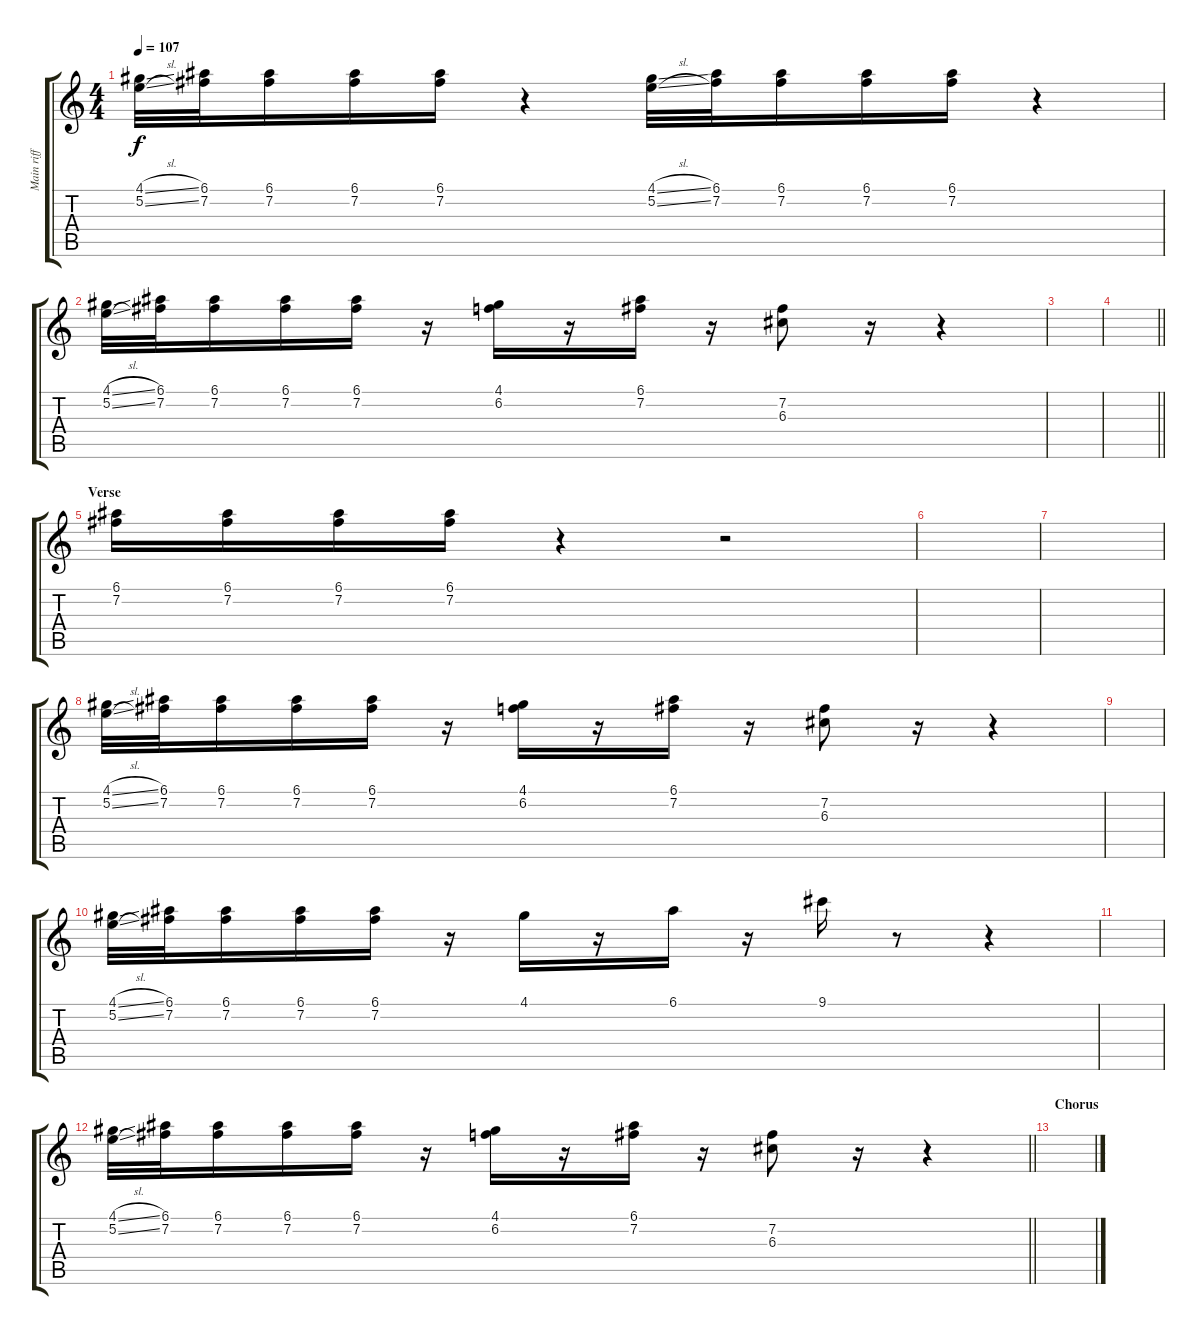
\track ("Main riff guitar" "Main riff ") {instrument acousticguitarsteel}
\staff {score tabs}
\tuning (E4 B3 G3 D3 A2 E2) {hide}
\ts (4 4)
\tempo 107
\clef g2
\ks c
(4.1{sl} 5.2{sl}).32{dy f} (6.1 7.2).32 (6.1 7.2).16 (6.1 7.2).16 (6.1 7.2).16 r.4 (4.1{sl} 5.2{sl}).32 (6.1 7.2).32 (6.1 7.2).16 (6.1 7.2).16 (6.1 7.2).16 r.4 |
(4.1{sl} 5.2{sl}).32 (6.1 7.2).32 (6.1 7.2).16 (6.1 7.2).16 (6.1 7.2).16 r.16 (4.1 6.2).16 r.16 (6.1 7.2).16 r.16 (7.2 6.3).8 r.16 r.4 |
|
\barLineRight lightlight
|
\section ("" "Verse")
(6.1 7.2).16 (6.1 7.2).16 (6.1 7.2).16 (6.1 7.2).16 r.4 r.2 |
|
|
(4.1{sl} 5.2{sl}).32 (6.1 7.2).32 (6.1 7.2).16 (6.1 7.2).16 (6.1 7.2).16 r.16 (4.1 6.2).16 r.16 (6.1 7.2).16 r.16 (7.2 6.3).8 r.16 r.4 |
|
(4.1{sl} 5.2{sl}).32{balance 8} (6.1 7.2).32 (6.1 7.2).16 (6.1 7.2).16 (6.1 7.2).16 r.16 4.1.16 r.16 6.1.16 r.16 9.1.16 r.8 r.4 |
|
\barLineRight lightlight
(4.1{sl} 5.2{sl}).32{balance 16} (6.1 7.2).32 (6.1 7.2).16 (6.1 7.2).16 (6.1 7.2).16 r.16 (4.1 6.2).16 r.16 (6.1 7.2).16 r.16 (7.2 6.3).8 r.16 r.4 |
\section ("" "Chorus")
